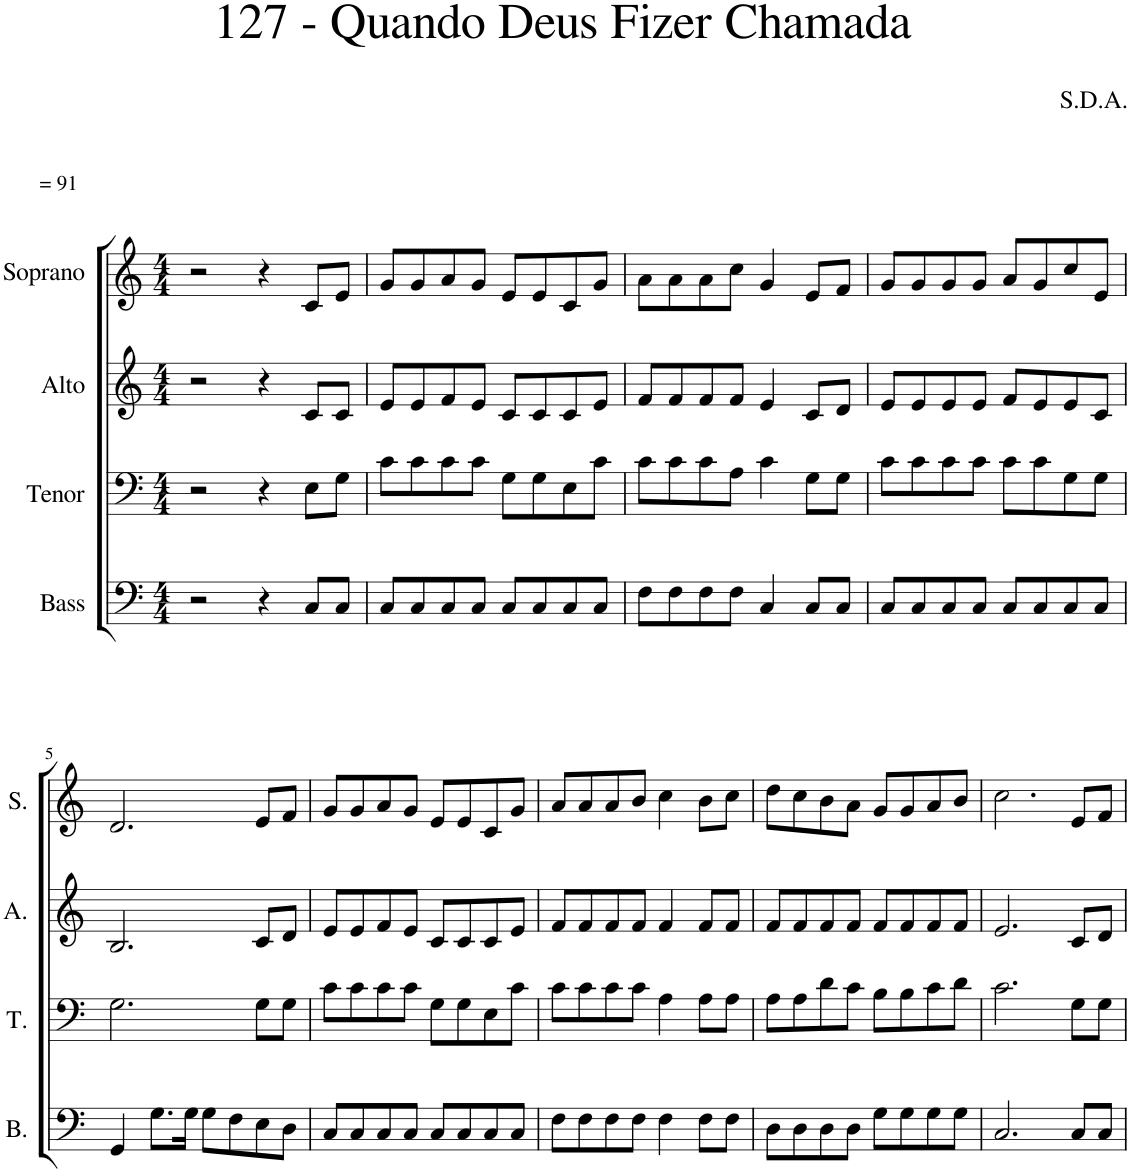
**kern	**kern	**kern	**kern
*part4	*part3	*part2	*part1
*staff4	*staff3	*staff2	*staff1
*I"Bass	*I"Tenor	*I"Alto	*I"Soprano
*I'B.	*I'T.	*I'A.	*I'S.
*clefF4	*clefF4	*clefG2	*clefG2
*k[]	*k[]	*k[]	*k[]
*M4/4	*M4/4	*M4/4	*M4/4
=1	=1	=1	=1
!	!	!	!LO:TX:a:t== 91
2r	2r	2r	2r
4r	4r	4r	4r
8C/L	8E\L	8c/L	8c/L
8C/J	8G\J	8c/J	8e/J
=2	=2	=2	=2
8C/L	8c\L	8e/L	8g/L
8C/	8c\	8e/	8g/
8C/	8c\	8f/	8a/
8C/J	8c\J	8e/J	8g/J
8C/L	8G\L	8c/L	8e/L
8C/	8G\	8c/	8e/
8C/	8E\	8c/	8c/
8C/J	8c\J	8e/J	8g/J
=3	=3	=3	=3
8F\L	8c\L	8f/L	8a\L
8F\	8c\	8f/	8a\
8F\	8c\	8f/	8a\
8F\J	8A\J	8f/J	8cc\J
4C/	4c\	4e/	4g/
8C/L	8G\L	8c/L	8e/L
8C/J	8G\J	8d/J	8f/J
=4	=4	=4	=4
8C/L	8c\L	8e/L	8g/L
8C/	8c\	8e/	8g/
8C/	8c\	8e/	8g/
8C/J	8c\J	8e/J	8g/J
8C/L	8c\L	8f/L	8a/L
8C/	8c\	8e/	8g/
8C/	8G\	8e/	8cc/
8C/J	8G\J	8c/J	8e/J
!!LO:LB:g=z
=5	=5	=5	=5
4GG/	2.G\	2.B/	2.d/
8.G\L	.	.	.
16G\Jk	.	.	.
8G\L	.	.	.
8F\	.	.	.
8E\	8G\L	8c/L	8e/L
8D\J	8G\J	8d/J	8f/J
=6	=6	=6	=6
8C/L	8c\L	8e/L	8g/L
8C/	8c\	8e/	8g/
8C/	8c\	8f/	8a/
8C/J	8c\J	8e/J	8g/J
8C/L	8G\L	8c/L	8e/L
8C/	8G\	8c/	8e/
8C/	8E\	8c/	8c/
8C/J	8c\J	8e/J	8g/J
=7	=7	=7	=7
8F\L	8c\L	8f/L	8a/L
8F\	8c\	8f/	8a/
8F\	8c\	8f/	8a/
8F\J	8c\J	8f/J	8b/J
4F\	4A\	4f/	4cc\
8F\L	8A\L	8f/L	8b\L
8F\J	8A\J	8f/J	8cc\J
=8	=8	=8	=8
8D\L	8A\L	8f/L	8dd\L
8D\	8A\	8f/	8cc\
8D\	8d\	8f/	8b\
8D\J	8c\J	8f/J	8a\J
8G\L	8B\L	8f/L	8g/L
8G\	8B\	8f/	8g/
8G\	8c\	8f/	8a/
8G\J	8d\J	8f/J	8b/J
=9	=9	=9	=9
2.C/	2.c\	2.e/	2.cc\
8C/L	8G\L	8c/L	8e/L
8C/J	8G\J	8d/J	8f/J
=	=	=	=
*-	*-	*-	*-
